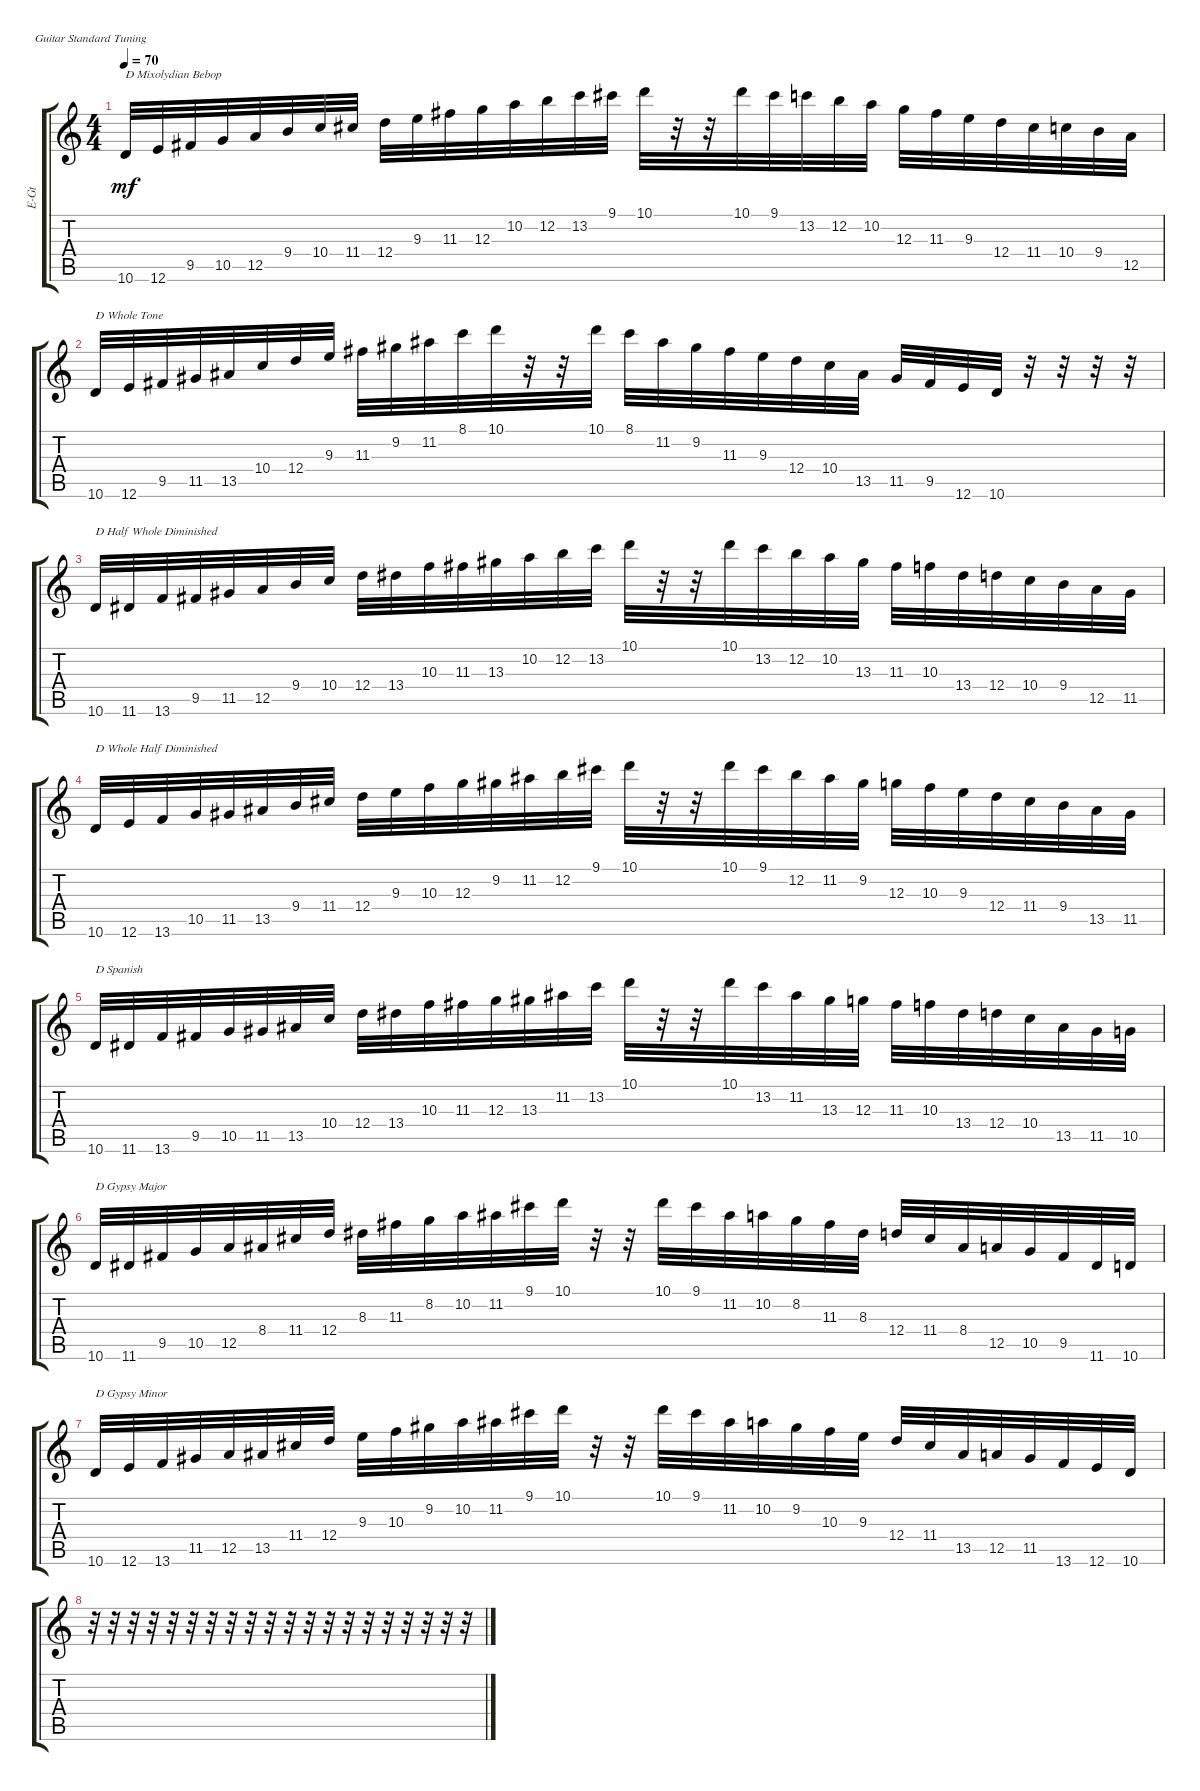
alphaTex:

\defaultSystemsLayout 4
\bracketExtendMode groupsimilarinstruments
\otherSystemsTrackNameOrientation horizontal
\track ("Electric Guitar" "E-Gt") {instrument overdrivenguitar}
\staff {score tabs}
\tuning (E4 B3 G3 D3 A2 E2)
\ts (4 4)
\tempo 70
\clef g2
\ks c
10.6.32{txt "D Mixolydian Bebop" dy mf beam Up} 12.6.32{beam Up} 9.5{acc #}.32{beam Up} 10.5.32{beam Up} 12.5.32{beam Up} 9.4.32{beam Up} 10.4.32{beam Up} 11.4{acc #}.32{beam Up} 12.4.32{beam Down} 9.3.32{beam Down} 11.3{acc #}.32{beam Down} 12.3.32{beam Down} 10.2.32{beam Down} 12.2.32{beam Down} 13.2.32{beam Down} 9.1{acc #}.32{beam Down} 10.1.32{beam Down} r.32{beam Down} r.32{beam Down} 10.1.32{beam Down} 9.1{acc #}.32{beam Down} 13.2.32{beam Down} 12.2.32{beam Down} 10.2.32{beam Down} 12.3.32{beam Down} 11.3{acc #}.32{beam Down} 9.3.32{beam Down} 12.4.32{beam Down} 11.4{acc #}.32{beam Down} 10.4.32{beam Down} 9.4.32{beam Down} 12.5.32{beam Down} |
10.6.32{txt "D Whole Tone" beam Up} 12.6.32{beam Up} 9.5{acc #}.32{beam Up} 11.5{acc #}.32{beam Up} 13.5{acc #}.32{beam Up} 10.4.32{beam Up} 12.4.32{beam Up} 9.3.32{beam Up} 11.3{acc #}.32{beam Down} 9.2{acc #}.32{beam Down} 11.2{acc #}.32{beam Down} 8.1.32{beam Down} 10.1.32{beam Down} r.32{beam Down} r.32{beam Down} 10.1.32{beam Down} 8.1.32{beam Down} 11.2{acc #}.32{beam Down} 9.2{acc #}.32{beam Down} 11.3{acc #}.32{beam Down} 9.3.32{beam Down} 12.4.32{beam Down} 10.4.32{beam Down} 13.5{acc #}.32{beam Down} 11.5{acc #}.32{beam Up} 9.5{acc #}.32{beam Up} 12.6.32{beam Up} 10.6.32{beam Up} r.32{beam Down} r.32{beam Down} r.32{beam Down} r.32{beam Down} |
10.6.32{txt "D Half Whole Diminished" beam Up} 11.6{acc #}.32{beam Up} 13.6.32{beam Up} 9.5{acc #}.32{beam Up} 11.5{acc #}.32{beam Up} 12.5.32{beam Up} 9.4.32{beam Up} 10.4.32{beam Up} 12.4.32{beam Down} 13.4{acc #}.32{beam Down} 10.3.32{beam Down} 11.3{acc #}.32{beam Down} 13.3{acc #}.32{beam Down} 10.2.32{beam Down} 12.2.32{beam Down} 13.2.32{beam Down} 10.1.32{beam Down} r.32{beam Down} r.32{beam Down} 10.1.32{beam Down} 13.2.32{beam Down} 12.2.32{beam Down} 10.2.32{beam Down} 13.3{acc #}.32{beam Down} 11.3{acc #}.32{beam Down} 10.3.32{beam Down} 13.4{acc #}.32{beam Down} 12.4.32{beam Down} 10.4.32{beam Down} 9.4.32{beam Down} 12.5.32{beam Down} 11.5{acc #}.32{beam Down} |
10.6.32{txt "D Whole Half Diminished" beam Up} 12.6.32{beam Up} 13.6.32{beam Up} 10.5.32{beam Up} 11.5{acc #}.32{beam Up} 13.5{acc #}.32{beam Up} 9.4.32{beam Up} 11.4{acc #}.32{beam Up} 12.4.32{beam Down} 9.3.32{beam Down} 10.3.32{beam Down} 12.3.32{beam Down} 9.2{acc #}.32{beam Down} 11.2{acc #}.32{beam Down} 12.2.32{beam Down} 9.1{acc #}.32{beam Down} 10.1.32{beam Down} r.32{beam Down} r.32{beam Down} 10.1.32{beam Down} 9.1{acc #}.32{beam Down} 12.2.32{beam Down} 11.2{acc #}.32{beam Down} 9.2{acc #}.32{beam Down} 12.3.32{beam Down} 10.3.32{beam Down} 9.3.32{beam Down} 12.4.32{beam Down} 11.4{acc #}.32{beam Down} 9.4.32{beam Down} 13.5{acc #}.32{beam Down} 11.5{acc #}.32{beam Down} |
10.6.32{txt "D Spanish" beam Up} 11.6{acc #}.32{beam Up} 13.6.32{beam Up} 9.5{acc #}.32{beam Up} 10.5.32{beam Up} 11.5{acc #}.32{beam Up} 13.5{acc #}.32{beam Up} 10.4.32{beam Up} 12.4.32{beam Down} 13.4{acc #}.32{beam Down} 10.3.32{beam Down} 11.3{acc #}.32{beam Down} 12.3.32{beam Down} 13.3{acc #}.32{beam Down} 11.2{acc #}.32{beam Down} 13.2.32{beam Down} 10.1.32{beam Down} r.32{beam Down} r.32{beam Down} 10.1.32{beam Down} 13.2.32{beam Down} 11.2{acc #}.32{beam Down} 13.3{acc #}.32{beam Down} 12.3.32{beam Down} 11.3{acc #}.32{beam Down} 10.3.32{beam Down} 13.4{acc #}.32{beam Down} 12.4.32{beam Down} 10.4.32{beam Down} 13.5{acc #}.32{beam Down} 11.5{acc #}.32{beam Down} 10.5.32{beam Down} |
10.6.32{txt "D Gypsy Major" beam Up} 11.6{acc #}.32{beam Up} 9.5{acc #}.32{beam Up} 10.5.32{beam Up} 12.5.32{beam Up} 8.4{acc #}.32{beam Up} 11.4{acc #}.32{beam Up} 12.4.32{beam Up} 8.3{acc #}.32{beam Down} 11.3{acc #}.32{beam Down} 8.2.32{beam Down} 10.2.32{beam Down} 11.2{acc #}.32{beam Down} 9.1{acc #}.32{beam Down} 10.1.32{beam Down} r.32{beam Down} r.32{beam Down} 10.1.32{beam Down} 9.1{acc #}.32{beam Down} 11.2{acc #}.32{beam Down} 10.2.32{beam Down} 8.2.32{beam Down} 11.3{acc #}.32{beam Down} 8.3{acc #}.32{beam Down} 12.4.32{beam Up} 11.4{acc #}.32{beam Up} 8.4{acc #}.32{beam Up} 12.5.32{beam Up} 10.5.32{beam Up} 9.5{acc #}.32{beam Up} 11.6{acc #}.32{beam Up} 10.6.32{beam Up} |
10.6.32{txt "D Gypsy Minor" beam Up} 12.6.32{beam Up} 13.6.32{beam Up} 11.5{acc #}.32{beam Up} 12.5.32{beam Up} 13.5{acc #}.32{beam Up} 11.4{acc #}.32{beam Up} 12.4.32{beam Up} 9.3.32{beam Down} 10.3.32{beam Down} 9.2{acc #}.32{beam Down} 10.2.32{beam Down} 11.2{acc #}.32{beam Down} 9.1{acc #}.32{beam Down} 10.1.32{beam Down} r.32{beam Down} r.32{beam Down} 10.1.32{beam Down} 9.1{acc #}.32{beam Down} 11.2{acc #}.32{beam Down} 10.2.32{beam Down} 9.2{acc #}.32{beam Down} 10.3.32{beam Down} 9.3.32{beam Down} 12.4.32{beam Up} 11.4{acc #}.32{beam Up} 13.5{acc #}.32{beam Up} 12.5.32{beam Up} 11.5{acc #}.32{beam Up} 13.6.32{beam Up} 12.6.32{beam Up} 10.6.32{beam Up} |
r.32{beam Down} r.32{beam Down} r.32{beam Down} r.32{beam Down} r.32{beam Down} r.32{beam Down} r.32{beam Down} r.32{beam Down} r.32{beam Down} r.32{beam Down} r.32{beam Down} r.32{beam Down} r.32{beam Down} r.32{beam Down} r.32{beam Down} r.32{beam Down} r.32{beam Down} r.32{beam Down} r.32{beam Down} r.32{beam Down}
